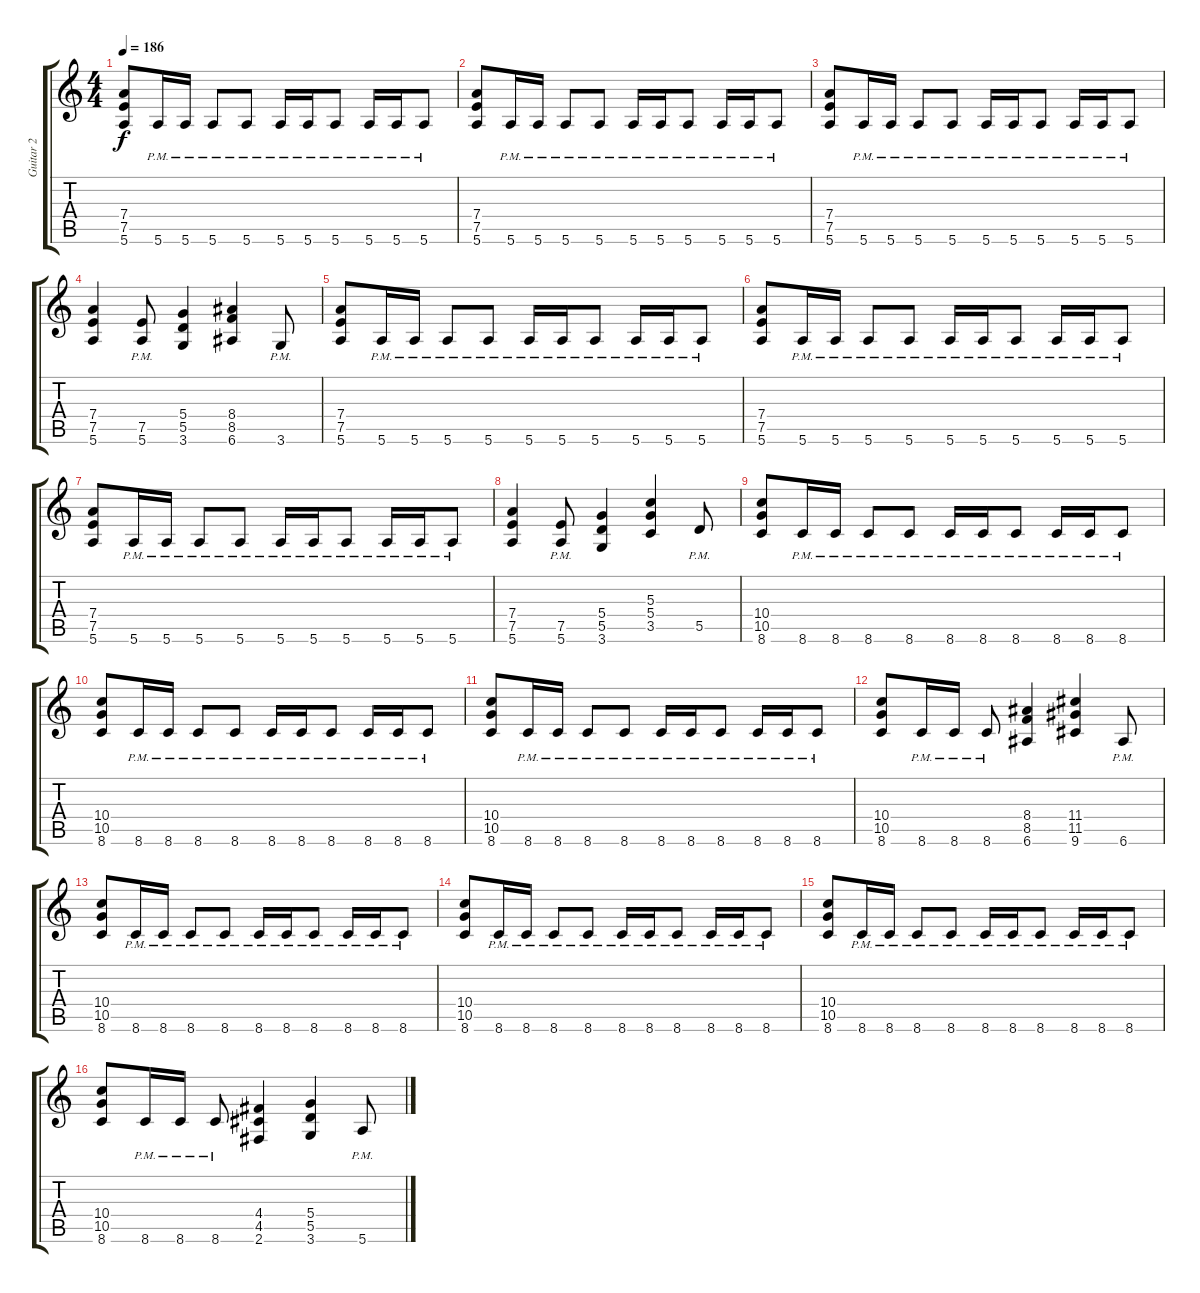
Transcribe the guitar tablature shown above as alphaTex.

\track ("Guitar 2" "Guitar 2") {instrument distortionguitar}
\staff {score tabs}
\tuning (E4 B3 G3 D3 A2 E2) {hide}
\ts (4 4)
\tempo 186
\clef g2
\ks c
(7.4 7.5 5.6).8{dy f} 5.6{pm}.16 5.6{pm}.16 5.6{pm}.8 5.6{pm}.8 5.6{pm}.16 5.6{pm}.16 5.6{pm}.8 5.6{pm}.16 5.6{pm}.16 5.6{pm}.8 |
(7.4 7.5 5.6).8 5.6{pm}.16 5.6{pm}.16 5.6{pm}.8 5.6{pm}.8 5.6{pm}.16 5.6{pm}.16 5.6{pm}.8 5.6{pm}.16 5.6{pm}.16 5.6{pm}.8 |
(7.4 7.5 5.6).8 5.6{pm}.16 5.6{pm}.16 5.6{pm}.8 5.6{pm}.8 5.6{pm}.16 5.6{pm}.16 5.6{pm}.8 5.6{pm}.16 5.6{pm}.16 5.6{pm}.8 |
(7.4 7.5 5.6).4 (7.5{pm} 5.6{pm}).8 (5.4 5.5 3.6).4 (8.4 8.5 6.6).4 3.6{pm}.8 |
(7.4 7.5 5.6).8 5.6{pm}.16 5.6{pm}.16 5.6{pm}.8 5.6{pm}.8 5.6{pm}.16 5.6{pm}.16 5.6{pm}.8 5.6{pm}.16 5.6{pm}.16 5.6{pm}.8 |
(7.4 7.5 5.6).8 5.6{pm}.16 5.6{pm}.16 5.6{pm}.8 5.6{pm}.8 5.6{pm}.16 5.6{pm}.16 5.6{pm}.8 5.6{pm}.16 5.6{pm}.16 5.6{pm}.8 |
(7.4 7.5 5.6).8 5.6{pm}.16 5.6{pm}.16 5.6{pm}.8 5.6{pm}.8 5.6{pm}.16 5.6{pm}.16 5.6{pm}.8 5.6{pm}.16 5.6{pm}.16 5.6{pm}.8 |
(7.4 7.5 5.6).4 (7.5{pm} 5.6{pm}).8 (5.4 5.5 3.6).4 (5.3 5.4 3.5).4 5.5{pm}.8 |
(10.4 10.5 8.6).8 8.6{pm}.16 8.6{pm}.16 8.6{pm}.8 8.6{pm}.8 8.6{pm}.16 8.6{pm}.16 8.6{pm}.8 8.6{pm}.16 8.6{pm}.16 8.6{pm}.8 |
(10.4 10.5 8.6).8 8.6{pm}.16 8.6{pm}.16 8.6{pm}.8 8.6{pm}.8 8.6{pm}.16 8.6{pm}.16 8.6{pm}.8 8.6{pm}.16 8.6{pm}.16 8.6{pm}.8 |
(10.4 10.5 8.6).8 8.6{pm}.16 8.6{pm}.16 8.6{pm}.8 8.6{pm}.8 8.6{pm}.16 8.6{pm}.16 8.6{pm}.8 8.6{pm}.16 8.6{pm}.16 8.6{pm}.8 |
(10.4 10.5 8.6).8 8.6{pm}.16 8.6{pm}.16 8.6{pm}.8 (8.4 8.5 6.6).4 (11.4 11.5 9.6).4 6.6{pm}.8 |
(10.4 10.5 8.6).8 8.6{pm}.16 8.6{pm}.16 8.6{pm}.8 8.6{pm}.8 8.6{pm}.16 8.6{pm}.16 8.6{pm}.8 8.6{pm}.16 8.6{pm}.16 8.6{pm}.8 |
(10.4 10.5 8.6).8 8.6{pm}.16 8.6{pm}.16 8.6{pm}.8 8.6{pm}.8 8.6{pm}.16 8.6{pm}.16 8.6{pm}.8 8.6{pm}.16 8.6{pm}.16 8.6{pm}.8 |
(10.4 10.5 8.6).8 8.6{pm}.16 8.6{pm}.16 8.6{pm}.8 8.6{pm}.8 8.6{pm}.16 8.6{pm}.16 8.6{pm}.8 8.6{pm}.16 8.6{pm}.16 8.6{pm}.8 |
(10.4 10.5 8.6).8 8.6{pm}.16 8.6{pm}.16 8.6{pm}.8 (4.4 4.5 2.6).4 (5.4 5.5 3.6).4 5.6{pm}.8
